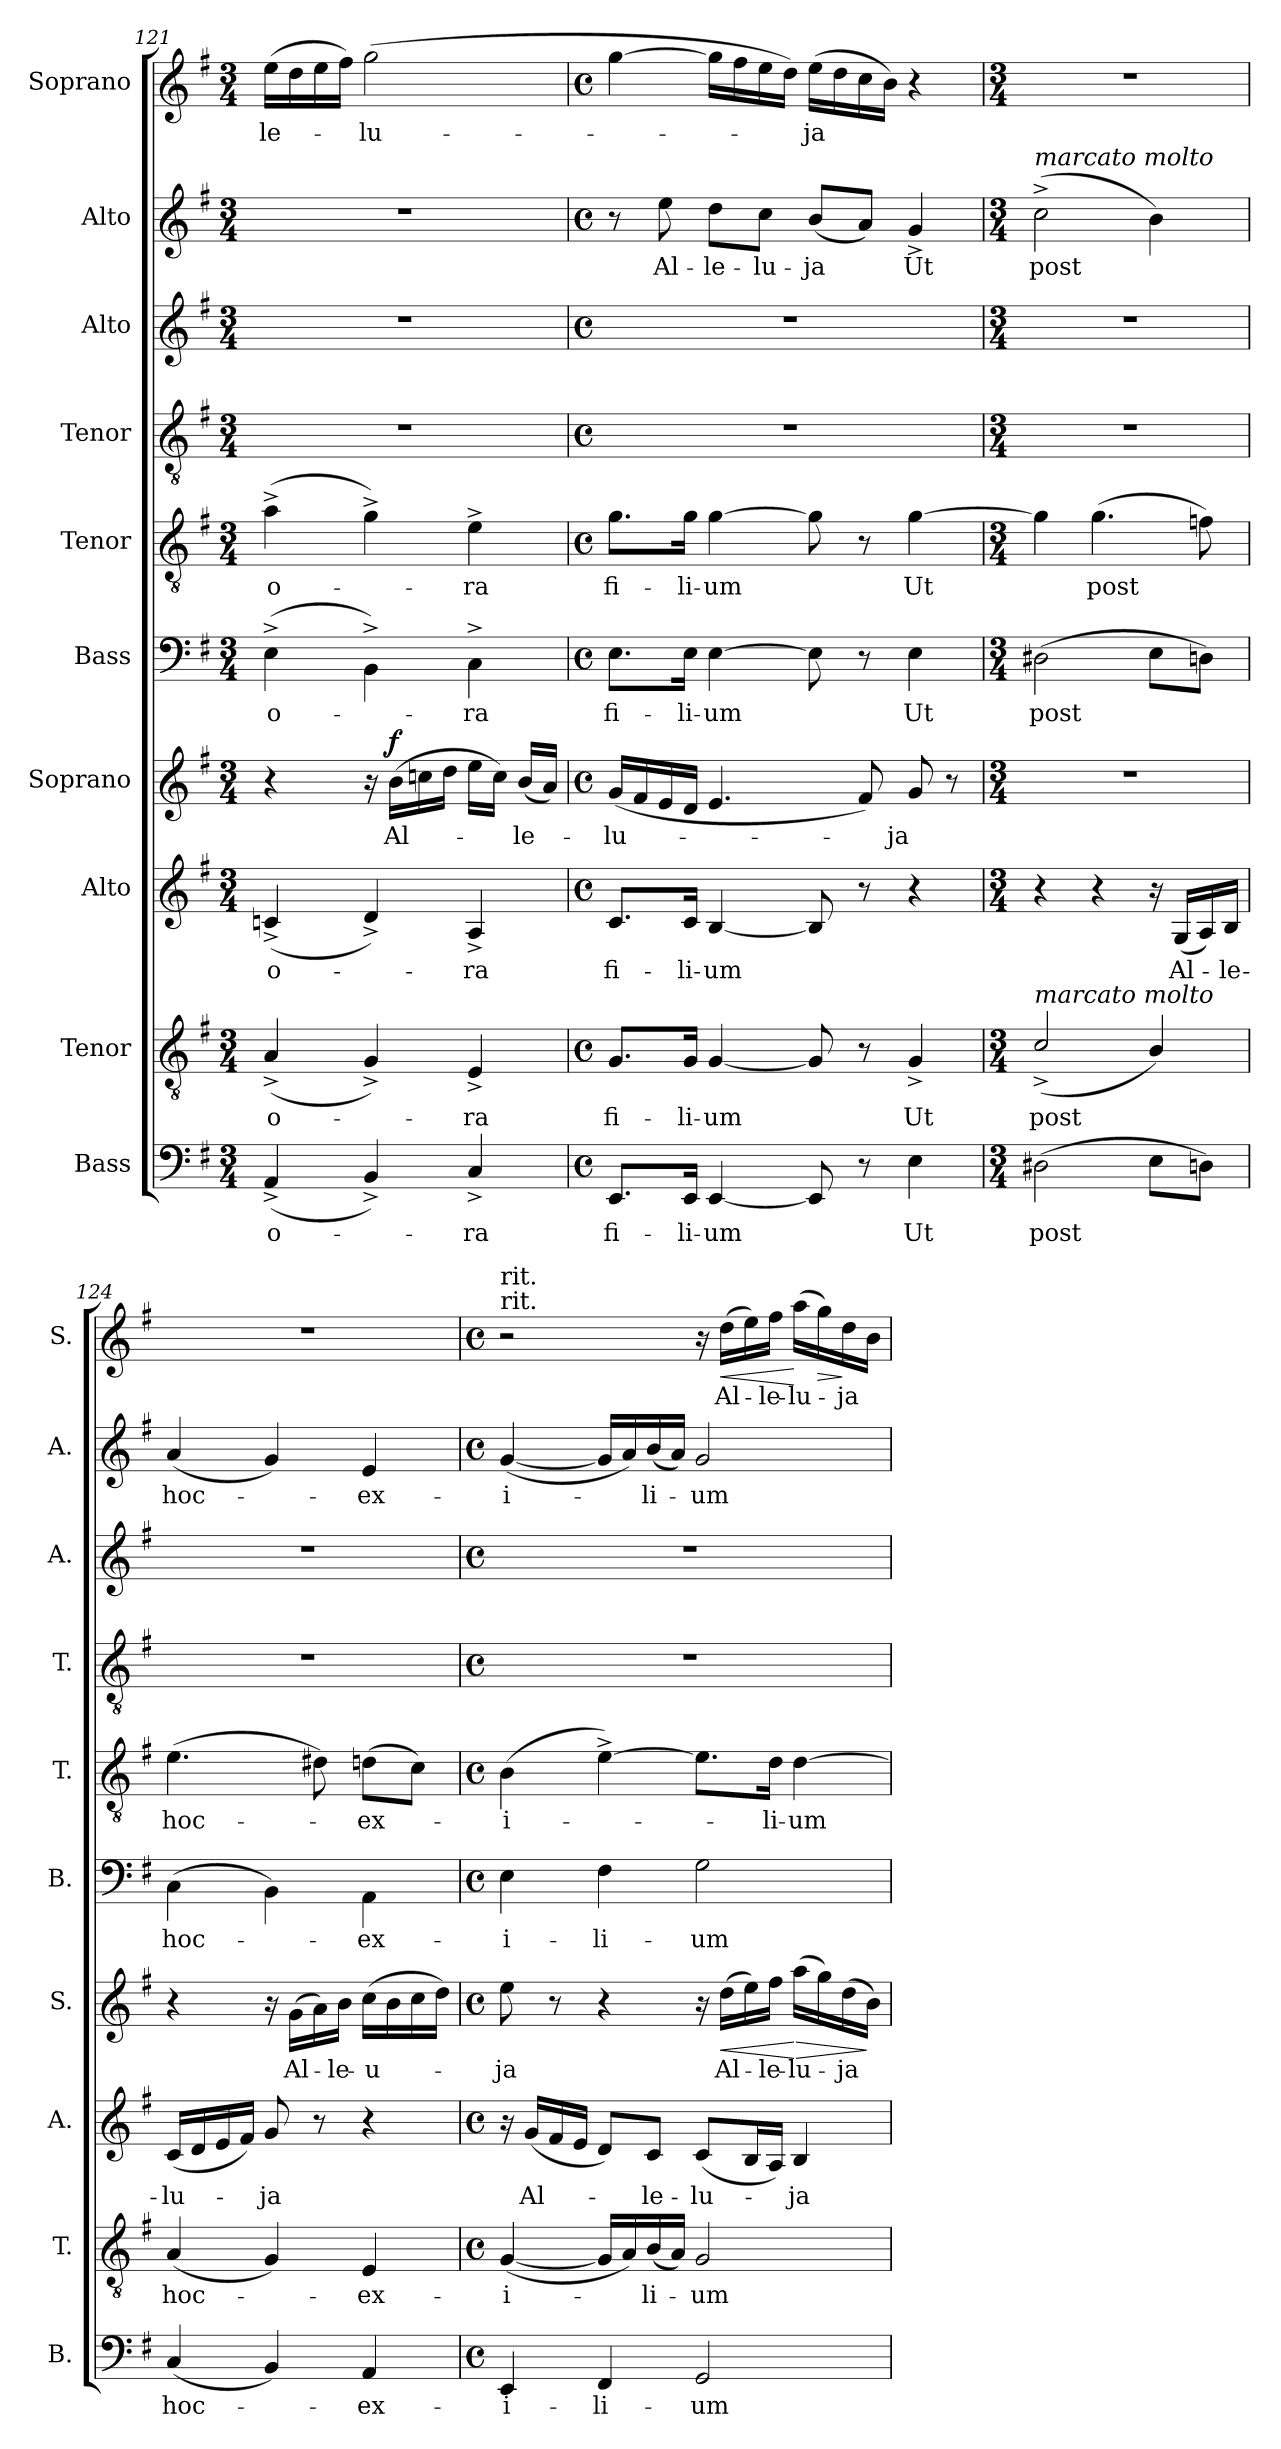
**kern	**text	**kern	**text	**kern	**text	**kern	**text	**dynam	**kern	**text	**kern	**text	**kern	**kern	**kern	**text	**kern	**text	**dynam
*part10	*part10	*part9	*part9	*part8	*part8	*part7	*part7	*part7	*part6	*part6	*part5	*part5	*part4	*part3	*part2	*part2	*part1	*part1	*part1
*staff10	*staff10	*staff9	*staff9	*staff8	*staff8	*staff7	*staff7	*staff7	*staff6	*staff6	*staff5	*staff5	*staff4	*staff3	*staff2	*staff2	*staff1	*staff1	*staff1
*I"Bass	*	*I"Tenor	*	*I"Alto	*	*I"Soprano	*	*	*I"Bass	*	*I"Tenor	*	*I"Tenor	*I"Alto	*I"Alto	*	*I"Soprano	*	*
*I'B.	*	*I'T.	*	*I'A.	*	*I'S.	*	*	*I'B.	*	*I'T.	*	*I'T.	*I'A.	*I'A.	*	*I'S.	*	*
*clefF4	*	*clefGv2	*	*clefG2	*	*clefG2	*	*	*clefF4	*	*clefGv2	*	*clefGv2	*clefG2	*clefG2	*	*clefG2	*	*
*	*	*ITrd7c12	*	*	*	*	*	*	*	*	*ITrd7c12	*	*ITrd7c12	*	*	*	*	*	*
*k[f#]	*	*k[f#]	*	*k[f#]	*	*k[f#]	*	*	*k[f#]	*	*k[f#]	*	*k[f#]	*k[f#]	*k[f#]	*	*k[f#]	*	*
*G:	*	*G:	*	*G:	*	*G:	*	*	*G:	*	*G:	*	*G:	*G:	*G:	*	*G:	*	*
*M3/4	*	*M3/4	*	*M3/4	*	*M3/4	*	*	*M3/4	*	*M3/4	*	*M3/4	*M3/4	*M3/4	*	*M3/4	*	*
=121	=121	=121	=121	=121	=121	=121	=121	=121	=121	=121	=121	=121	=121	=121	=121	=121	=121	=121	=121
!	!LO:LY:b:color=#000000	!	!	!	!	!	!	!	!	!	!	!	!	!	!	!	!	!	!
!	!	!	!LO:LY:b:color=#000000	!	!	!	!	!	!	!	!	!	!	!	!	!	!	!	!
!	!	!	!	!	!LO:LY:b:color=#000000	!	!	!	!	!	!	!	!	!	!	!	!	!	!
!	!	!	!	!	!	!	!	!	!	!LO:LY:b:color=#000000	!	!	!	!	!	!	!	!	!
!	!	!	!	!	!	!	!	!	!	!	!	!LO:LY:b:color=#000000	!LO:N:vis=1	!LO:N:vis=1	!LO:N:vis=1	!	!	!	!
!	!	!	!	!	!	!	!	!	!	!	!	!	!	!	!	!	!	!LO:LY:b:color=#000000	!
(4AA^i/	o-	(4AA^i/	o-	(4cn^i/	o-	4r	.	.	(4E^i\	o-	(4A^i\	o-	2.r	2.r	2.r	.	(16eei\LL	-le-	.
.	.	.	.	.	.	.	.	.	.	.	.	.	.	.	.	.	16ddi\	.	.
.	.	.	.	.	.	.	.	.	.	.	.	.	.	.	.	.	16eei\	.	.
.	.	.	.	.	.	.	.	.	.	.	.	.	.	.	.	.	16ff#i\JJ)	.	.
!	!	!	!	!	!	!	!	!	!	!	!	!	!	!	!	!	!	!LO:LY:b:color=#000000	!
4BB^i/)	.	4GG^i/)	.	4d^i/)	.	16r	.	.	4BB^i\)	.	4G^i\)	.	.	.	.	.	(2ggi\	-lu-	.
!	!	!	!	!	!	!	!LO:LY:b:color=#000000	!	!	!	!	!	!	!	!	!	!	!	!
.	.	.	.	.	.	(16bi\LL	Al-	f	.	.	.	.	.	.	.	.	.	.	.
.	.	.	.	.	.	16ccni\	.	.	.	.	.	.	.	.	.	.	.	.	.
.	.	.	.	.	.	16ddi\JJ	.	.	.	.	.	.	.	.	.	.	.	.	.
!	!LO:LY:b:color=#000000	!	!	!	!	!	!	!	!	!	!	!	!	!	!	!	!	!	!
!	!	!	!LO:LY:b:color=#000000	!	!	!	!	!	!	!	!	!	!	!	!	!	!	!	!
!	!	!	!	!	!LO:LY:b:color=#000000	!	!	!	!	!	!	!	!	!	!	!	!	!	!
!	!	!	!	!	!	!	!	!	!	!LO:LY:b:color=#000000	!	!	!	!	!	!	!	!	!
!	!	!	!	!	!	!	!	!	!	!	!	!LO:LY:b:color=#000000	!	!	!	!	!	!	!
4C^i/	-ra	4EE^i/	-ra	4A^i/	-ra	16eei\LL	.	.	4C^i\	-ra	4E^i\	-ra	.	.	.	.	.	.	.
.	.	.	.	.	.	16cci\JJ)	.	.	.	.	.	.	.	.	.	.	.	.	.
!	!	!	!	!	!	!	!LO:LY:b:color=#000000	!	!	!	!	!	!	!	!	!	!	!	!
.	.	.	.	.	.	(16bi/LL	-le-	.	.	.	.	.	.	.	.	.	.	.	.
.	.	.	.	.	.	16ai/JJ)	.	.	.	.	.	.	.	.	.	.	.	.	.
=122	=122	=122	=122	=122	=122	=122	=122	=122	=122	=122	=122	=122	=122	=122	=122	=122	=122	=122	=122
*M4/4	*	*M4/4	*	*M4/4	*	*M4/4	*	*	*M4/4	*	*M4/4	*	*M4/4	*M4/4	*M4/4	*	*M4/4	*	*
*met(c)	*	*met(c)	*	*met(c)	*	*met(c)	*	*	*met(c)	*	*met(c)	*	*met(c)	*met(c)	*met(c)	*	*met(c)	*	*
!	!LO:LY:b:color=#000000	!	!	!	!	!	!	!	!	!	!	!	!	!	!	!	!	!	!
!	!	!	!LO:LY:b:color=#000000	!	!	!	!	!	!	!	!	!	!	!	!	!	!	!	!
!	!	!	!	!	!LO:LY:b:color=#000000	!	!	!	!	!	!	!	!	!	!	!	!	!	!
!	!	!	!	!	!	!	!LO:LY:b:color=#000000	!	!	!	!	!	!	!	!	!	!	!	!
!	!	!	!	!	!	!	!	!	!	!LO:LY:b:color=#000000	!	!	!	!	!	!	!	!	!
!	!	!	!	!	!	!	!	!	!	!	!	!LO:LY:b:color=#000000	!	!	!	!	!	!	!
8.EEi/L	fi-	8.GGi/L	fi-	8.ci/L	fi-	(16gi/LL	-lu-	.	8.Ei\L	fi-	8.Gi\L	fi-	1r	1r	8r	.	[>4ggi\	.	.
.	.	.	.	.	.	16f#i/	.	.	.	.	.	.	.	.	.	.	.	.	.
!	!	!	!	!	!	!	!	!	!	!	!	!	!	!	!	!LO:LY:b:color=#000000	!	!	!
.	.	.	.	.	.	16ei/	.	.	.	.	.	.	.	.	8eei\	Al-	.	.	.
!	!LO:LY:b:color=#000000	!	!	!	!	!	!	!	!	!	!	!	!	!	!	!	!	!	!
!	!	!	!LO:LY:b:color=#000000	!	!	!	!	!	!	!	!	!	!	!	!	!	!	!	!
!	!	!	!	!	!LO:LY:b:color=#000000	!	!	!	!	!	!	!	!	!	!	!	!	!	!
!	!	!	!	!	!	!	!	!	!	!LO:LY:b:color=#000000	!	!	!	!	!	!	!	!	!
!	!	!	!	!	!	!	!	!	!	!	!	!LO:LY:b:color=#000000	!	!	!	!	!	!	!
16EEi/Jk	-li-	16GGi/Jk	-li-	16ci/Jk	-li-	16di/JJ	.	.	16Ei\Jk	-li-	16Gi\Jk	-li-	.	.	.	.	.	.	.
!	!LO:LY:b:color=#000000	!	!	!	!	!	!	!	!	!	!	!	!	!	!	!	!	!	!
!	!	!	!LO:LY:b:color=#000000	!	!	!	!	!	!	!	!	!	!	!	!	!	!	!	!
!	!	!	!	!	!LO:LY:b:color=#000000	!	!	!	!	!	!	!	!	!	!	!	!	!	!
!	!	!	!	!	!	!	!	!	!	!LO:LY:b:color=#000000	!	!	!	!	!	!	!	!	!
!	!	!	!	!	!	!	!	!	!	!	!	!LO:LY:b:color=#000000	!	!	!	!	!	!	!
!	!	!	!	!	!	!	!	!	!	!	!	!	!	!	!	!LO:LY:b:color=#000000	!	!	!
[<4EEi/	-um	[<4GGi/	-um	[<4Bi/	-um	4.ei/	.	.	[>4Ei\	-um	[>4Gi\	-um	.	.	8ddi\L	-le-	16ggi\LL]	.	.
.	.	.	.	.	.	.	.	.	.	.	.	.	.	.	.	.	16ff#i\	.	.
!	!	!	!	!	!	!	!	!	!	!	!	!	!	!	!	!LO:LY:b:color=#000000	!	!	!
.	.	.	.	.	.	.	.	.	.	.	.	.	.	.	8cci\J	-lu-	16eei\	.	.
.	.	.	.	.	.	.	.	.	.	.	.	.	.	.	.	.	16ddi\JJ)	.	.
!	!	!	!	!	!	!	!	!	!	!	!	!	!	!	!	!LO:LY:b:color=#000000	!	!	!
!	!	!	!	!	!	!	!	!	!	!	!	!	!	!	!	!	!	!LO:LY:b:color=#000000	!
8EEi/]	.	8GGi/]	.	8Bi/]	.	.	.	.	8Ei\]	.	8Gi\]	.	.	.	(8bi/L	-ja	(16eei\LL	-ja	.
.	.	.	.	.	.	.	.	.	.	.	.	.	.	.	.	.	16ddi\	.	.
8r	.	8r	.	8r	.	8f#i/)	.	.	8r	.	8r	.	.	.	8ai/J)	.	16cci\	.	.
.	.	.	.	.	.	.	.	.	.	.	.	.	.	.	.	.	16bi\JJ)	.	.
!	!LO:LY:b:color=#000000	!	!	!	!	!	!	!	!	!	!	!	!	!	!	!	!	!	!
!	!	!	!LO:LY:b:color=#000000	!	!	!	!	!	!	!	!	!	!	!	!	!	!	!	!
!	!	!	!	!	!	!	!LO:LY:b:color=#000000	!	!	!	!	!	!	!	!	!	!	!	!
!	!	!	!	!	!	!	!	!	!	!LO:LY:b:color=#000000	!	!	!	!	!	!	!	!	!
!	!	!	!	!	!	!	!	!	!	!	!	!LO:LY:b:color=#000000	!	!	!	!	!	!	!
!	!	!	!	!	!	!	!	!	!	!	!	!	!	!	!	!LO:LY:b:color=#000000	!	!	!
4Ei\	Ut	4GG^i/	Ut	4r	.	8gi/	-ja	.	4Ei\	Ut	[>4Gi\	Ut	.	.	4g^i/	Ut	4r	.	.
.	.	.	.	.	.	8r	.	.	.	.	.	.	.	.	.	.	.	.	.
=123	=123	=123	=123	=123	=123	=123	=123	=123	=123	=123	=123	=123	=123	=123	=123	=123	=123	=123	=123
*M3/4	*	*M3/4	*	*M3/4	*	*M3/4	*	*	*M3/4	*	*M3/4	*	*M3/4	*M3/4	*M3/4	*	*M3/4	*	*
!	!LO:LY:b:color=#000000	!	!	!	!	!	!	!	!	!	!	!	!	!	!	!	!	!	!
!	!	!	!LO:LY:b:color=#000000	!	!	!LO:N:vis=1	!	!	!	!	!	!	!	!	!	!	!	!	!
!	!	!	!	!	!	!	!	!	!	!LO:LY:b:color=#000000	!	!	!LO:N:vis=1	!LO:N:vis=1	!	!	!	!	!
!	!	!	!	!	!	!	!	!	!	!	!	!	!	!	!LO:TX:a:i:t=marcato molto	!	!	!	!
!	!	!LO:TX:a:i:t=marcato molto	!	!	!	!	!	!	!	!	!	!	!	!	!	!	!	!	!
!	!	!	!	!	!	!	!	!	!	!	!	!	!	!	!	!LO:LY:b:color=#000000	!LO:N:vis=1	!	!
(2D#Xi\	post	(2C^i/	post	4r	.	2.r	.	.	(2D#Xi\	post	4Gi\]	.	2.r	2.r	(2cc^i\	post	2.r	.	.
!	!	!	!	!	!	!	!	!	!	!	!	!LO:LY:b:color=#000000	!	!	!	!	!	!	!
.	.	.	.	4r	.	.	.	.	.	.	(4.Gi\	post	.	.	.	.	.	.	.
8Ei\L	.	4BBi/)	.	16r	.	.	.	.	8Ei\L	.	.	.	.	.	4bi\)	.	.	.	.
!	!	!	!	!	!LO:LY:b:color=#000000	!	!	!	!	!	!	!	!	!	!	!	!	!	!
.	.	.	.	(16Gi/LL	Al-	.	.	.	.	.	.	.	.	.	.	.	.	.	.
8Dni\J)	.	.	.	16Ai/)	.	.	.	.	8Dni\J)	.	8Fni\)	.	.	.	.	.	.	.	.
!	!	!	!	!	!LO:LY:b:color=#000000	!	!	!	!	!	!	!	!	!	!	!	!	!	!
.	.	.	.	16Bi/JJ	-le-	.	.	.	.	.	.	.	.	.	.	.	.	.	.
!!LO:PB:g=z
=124	=124	=124	=124	=124	=124	=124	=124	=124	=124	=124	=124	=124	=124	=124	=124	=124	=124	=124	=124
!	!LO:LY:b:color=#000000	!	!	!	!	!	!	!	!	!	!	!	!	!	!	!	!	!	!
!	!	!	!LO:LY:b:color=#000000	!	!	!	!	!	!	!	!	!	!	!	!	!	!	!	!
!	!	!	!	!	!LO:LY:b:color=#000000	!	!	!	!	!	!	!	!	!	!	!	!	!	!
!	!	!	!	!	!	!	!	!	!	!LO:LY:b:color=#000000	!	!	!	!	!	!	!	!	!
!	!	!	!	!	!	!	!	!	!	!	!	!LO:LY:b:color=#000000	!LO:N:vis=1	!LO:N:vis=1	!	!	!	!	!
!	!	!	!	!	!	!	!	!	!	!	!	!	!	!	!	!LO:LY:b:color=#000000	!LO:N:vis=1	!	!
(4Ci/	hoc-	(4AAi/	hoc-	(16ci/LL	-lu-	4r	.	.	(4Ci\	hoc-	(4.Ei\	hoc-	2.r	2.r	(4ai/	hoc-	2.r	.	.
.	.	.	.	16di/	.	.	.	.	.	.	.	.	.	.	.	.	.	.	.
.	.	.	.	16ei/	.	.	.	.	.	.	.	.	.	.	.	.	.	.	.
.	.	.	.	16f#i/JJ)	.	.	.	.	.	.	.	.	.	.	.	.	.	.	.
!	!	!	!	!	!LO:LY:b:color=#000000	!	!	!	!	!	!	!	!	!	!	!	!	!	!
4BBi/)	.	4GGi/)	.	8gi/	-ja	16r	.	.	4BBi\)	.	.	.	.	.	4gi/)	.	.	.	.
!	!	!	!	!	!	!	!LO:LY:b:color=#000000	!	!	!	!	!	!	!	!	!	!	!	!
.	.	.	.	.	.	(16gi\LL	Al-	.	.	.	.	.	.	.	.	.	.	.	.
.	.	.	.	8r	.	16ai\)	.	.	.	.	8D#Xi\)	.	.	.	.	.	.	.	.
!	!	!	!	!	!	!	!LO:LY:b:color=#000000	!	!	!	!	!	!	!	!	!	!	!	!
.	.	.	.	.	.	16bi\JJ	-le-	.	.	.	.	.	.	.	.	.	.	.	.
!	!LO:LY:b:color=#000000	!	!	!	!	!	!	!	!	!	!	!	!	!	!	!	!	!	!
!	!	!	!LO:LY:b:color=#000000	!	!	!	!	!	!	!	!	!	!	!	!	!	!	!	!
!	!	!	!	!	!	!	!LO:LY:b:color=#000000	!	!	!	!	!	!	!	!	!	!	!	!
!	!	!	!	!	!	!	!	!	!	!LO:LY:b:color=#000000	!	!	!	!	!	!	!	!	!
!	!	!	!	!	!	!	!	!	!	!	!	!LO:LY:b:color=#000000	!	!	!	!	!	!	!
!	!	!	!	!	!	!	!	!	!	!	!	!	!	!	!	!LO:LY:b:color=#000000	!	!	!
4AAi/	-ex-	4EEi/	-ex-	4r	.	(16cci\LL	-u-	.	4AAi\	-ex-	(8Dni\L	-ex-	.	.	4ei/	-ex-	.	.	.
.	.	.	.	.	.	16bi\	.	.	.	.	.	.	.	.	.	.	.	.	.
.	.	.	.	.	.	16cci\	.	.	.	.	8Ci\J)	.	.	.	.	.	.	.	.
.	.	.	.	.	.	16ddi\JJ)	.	.	.	.	.	.	.	.	.	.	.	.	.
=125	=125	=125	=125	=125	=125	=125	=125	=125	=125	=125	=125	=125	=125	=125	=125	=125	=125	=125	=125
*M4/4	*	*M4/4	*	*M4/4	*	*M4/4	*	*	*M4/4	*	*M4/4	*	*M4/4	*M4/4	*M4/4	*	*M4/4	*	*
*met(c)	*	*met(c)	*	*met(c)	*	*met(c)	*	*	*met(c)	*	*met(c)	*	*met(c)	*met(c)	*met(c)	*	*met(c)	*	*
!	!LO:LY:b:color=#000000	!	!	!	!	!	!	!	!	!	!	!	!	!	!	!	!	!	!
!	!	!	!LO:LY:b:color=#000000	!	!	!	!	!	!	!	!	!	!	!	!	!	!	!	!
!	!	!	!	!	!	!	!LO:LY:b:color=#000000	!	!	!	!	!	!	!	!	!	!	!	!
!	!	!	!	!	!	!	!	!	!	!LO:LY:b:color=#000000	!	!	!	!	!	!	!	!	!
!	!	!	!	!	!	!	!	!	!	!	!	!LO:LY:b:color=#000000	!	!	!	!	!	!	!
!	!	!	!	!	!	!	!	!	!	!	!	!	!	!	!	!	!LO:TX:t=rit.	!	!
!	!	!	!	!	!	!	!	!	!	!	!	!	!	!	!	!	!LO:TX:t=rit.	!	!
!	!	!	!	!	!	!	!	!	!	!	!	!	!	!	!	!LO:LY:b:color=#000000	!	!	!
4EEi/	-i-	([<4GGi/	-i-	16r	.	8eei\	-ja	.	4Ei\	-i-	(4BBi\	-i-	1r	1r	([<4gi/	-i-	2r	.	.
!	!	!	!	!	!LO:LY:b:color=#000000	!	!	!	!	!	!	!	!	!	!	!	!	!	!
.	.	.	.	(16gi/LL	Al-	.	.	.	.	.	.	.	.	.	.	.	.	.	.
.	.	.	.	16f#i/	.	8r	.	.	.	.	.	.	.	.	.	.	.	.	.
.	.	.	.	16ei/JJ	.	.	.	.	.	.	.	.	.	.	.	.	.	.	.
!	!LO:LY:b:color=#000000	!	!	!	!	!	!	!	!	!	!	!	!	!	!	!	!	!	!
!	!	!	!	!	!	!	!	!	!	!LO:LY:b:color=#000000	!	!	!	!	!	!	!	!	!
4FF#i/	-li-	16GGi/LL]	.	8di/L)	.	4r	.	.	4F#i\	-li-	[>4E^i\)	.	.	.	16gi/LL]	.	.	.	.
.	.	16AAi/)	.	.	.	.	.	.	.	.	.	.	.	.	16ai/)	.	.	.	.
!	!	!	!LO:LY:b:color=#000000	!	!	!	!	!	!	!	!	!	!	!	!	!	!	!	!
!	!	!	!	!	!LO:LY:b:color=#000000	!	!	!	!	!	!	!	!	!	!	!	!	!	!
!	!	!	!	!	!	!	!	!	!	!	!	!	!	!	!	!LO:LY:b:color=#000000	!	!	!
.	.	(16BBi/	-li-	8ci/J	-le-	.	.	.	.	.	.	.	.	.	(16bi/	-li-	.	.	.
.	.	16AAi/JJ)	.	.	.	.	.	.	.	.	.	.	.	.	16ai/JJ)	.	.	.	.
!	!LO:LY:b:color=#000000	!	!	!	!	!	!	!	!	!	!	!	!	!	!	!	!	!	!
!	!	!	!LO:LY:b:color=#000000	!	!	!	!	!	!	!	!	!	!	!	!	!	!	!	!
!	!	!	!	!	!LO:LY:b:color=#000000	!	!	!	!	!	!	!	!	!	!	!	!	!	!
!	!	!	!	!	!	!	!	!	!	!LO:LY:b:color=#000000	!	!	!	!	!	!	!	!	!
!	!	!	!	!	!	!	!	!	!	!	!	!	!	!	!	!LO:LY:b:color=#000000	!	!	!
2GGi/	-um	2GGi/	-um	(8ci/L	-lu-	16r	.	.	2Gi\	-um	8.Ei\L]	.	.	.	2gi/	-um	16r	.	.
!	!	!	!	!	!	!	!LO:LY:b:color=#000000	!LO:HP:b	!	!	!	!	!	!	!	!	!	!	!
!	!	!	!	!	!	!	!	!	!	!	!	!	!	!	!	!	!	!LO:LY:b:color=#000000	!LO:HP:b
.	.	.	.	.	.	(16ddi\LL	Al-	<	.	.	.	.	.	.	.	.	(16ddi\LL	Al-	<
.	.	.	.	16Bi/L	.	16eei\)	.	.	.	.	.	.	.	.	.	.	16eei\)	.	.
!	!	!	!	!	!	!	!LO:LY:b:color=#000000	!	!	!	!	!	!	!	!	!	!	!	!
!	!	!	!	!	!	!	!	!	!	!	!	!LO:LY:b:color=#000000	!	!	!	!	!	!	!
!	!	!	!	!	!	!	!	!	!	!	!	!	!	!	!	!	!	!LO:LY:b:color=#000000	!
.	.	.	.	16Ai/JJ)	.	16ff#i\JJ	-le-	.	.	.	16Di\Jk	-li-	.	.	.	.	16ff#i\JJ	-le-	.
!	!	!	!	!	!LO:LY:b:color=#000000	!	!	!	!	!	!	!	!	!	!	!	!	!	!
!	!	!	!	!	!	!	!LO:LY:b:color=#000000	!LO:HP:n=1:b	!	!	!	!	!	!	!	!	!	!	!
!	!	!	!	!	!	!	!	!	!	!	!	!LO:LY:b:color=#000000	!	!	!	!	!	!	!
!	!	!	!	!	!	!	!	!	!	!	!	!	!	!	!	!	!	!LO:LY:b:color=#000000	!
.	.	.	.	4Bi/	-ja	(16aai\LL	-lu-	[ >	.	.	[>4Di\	-um	.	.	.	.	(16aai\LL	-lu-	[
!	!	!	!	!	!	!	!	!	!	!	!	!	!	!	!	!	!	!	!LO:HP:b
.	.	.	.	.	.	16ggi\)	.	.	.	.	.	.	.	.	.	.	16ggi\)	.	>
!	!	!	!	!	!	!	!LO:LY:b:color=#000000	!	!	!	!	!	!	!	!	!	!	!	!
!	!	!	!	!	!	!	!	!	!	!	!	!	!	!	!	!	!	!LO:LY:b:color=#000000	!
.	.	.	.	.	.	(16ddi\	-ja	.	.	.	.	.	.	.	.	.	16ddi\	-ja	]
.	.	.	.	.	.	16bi\JJ)	.	]	.	.	.	.	.	.	.	.	16bi\JJ	.	.
=	=	=	=	=	=	=	=	=	=	=	=	=	=	=	=	=	=	=	=
*-	*-	*-	*-	*-	*-	*-	*-	*-	*-	*-	*-	*-	*-	*-	*-	*-	*-	*-	*-
